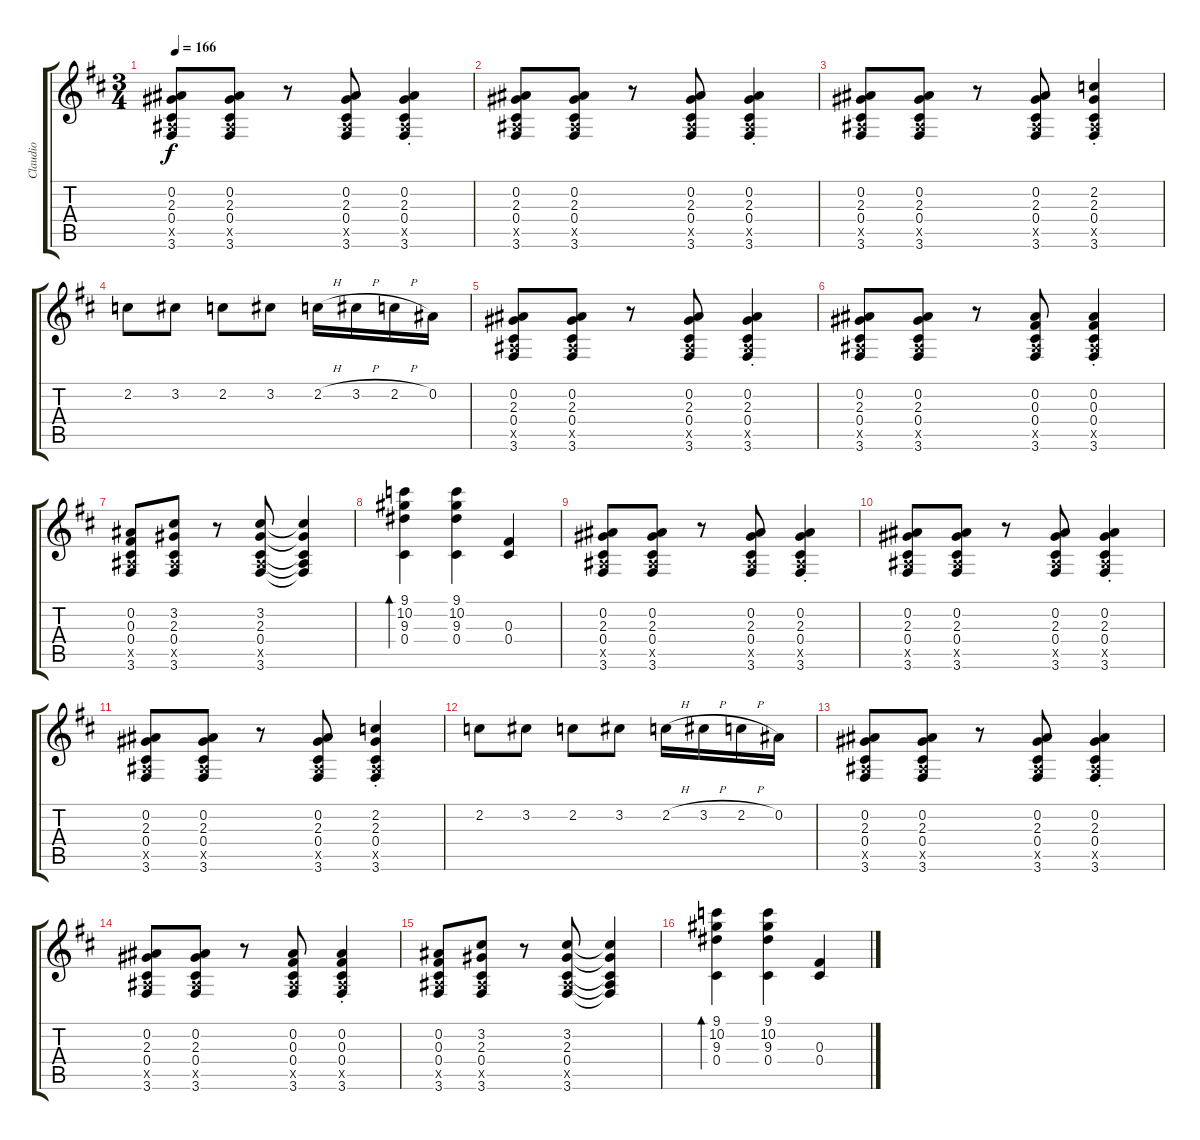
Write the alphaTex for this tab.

\track ("Claudio" "Claudio") {instrument distortionguitar}
\staff {score tabs}
\tuning (Eb4 Bb3 Gb3 Db3 Ab2 Eb2) {hide}
\ts (3 4)
\tempo 166
\clef g2
\ks d
(0.2 2.3 0.4 2.5{x} 3.6).8{dy f} (0.2 2.3 0.4 2.5{x} 3.6).8 r.8 (0.2 2.3 0.4 2.5{x} 3.6).8 (0.2{st} 2.3{st} 0.4{st} 2.5{st x} 3.6{st}).4 |
(0.2 2.3 0.4 2.5{x} 3.6).8 (0.2 2.3 0.4 2.5{x} 3.6).8 r.8 (0.2 2.3 0.4 2.5{x} 3.6).8 (0.2{st} 2.3{st} 0.4{st} 2.5{st x} 3.6{st}).4 |
(0.2 2.3 0.4 2.5{x} 3.6).8 (0.2 2.3 0.4 2.5{x} 3.6).8 r.8 (0.2 2.3 0.4 2.5{x} 3.6).8 (2.2{st} 2.3{st} 0.4{st} 2.5{st x} 3.6{st}).4 |
2.2.8 3.2.8 2.2.8 3.2.8 2.2{h}.16 3.2{h}.16 2.2{h}.16 0.2.16 |
(0.2 2.3 0.4 2.5{x} 3.6).8 (0.2 2.3 0.4 2.5{x} 3.6).8 r.8 (0.2 2.3 0.4 2.5{x} 3.6).8 (0.2{st} 2.3{st} 0.4{st} 2.5{st x} 3.6{st}).4 |
(0.2 2.3 0.4 2.5{x} 3.6).8 (0.2 2.3 0.4 2.5{x} 3.6).8 r.8 (0.2 0.3 0.4 2.5{x} 3.6).8 (0.2{st} 0.3{st} 0.4{st} 2.5{st x} 3.6{st}).4 |
(0.2 0.3 0.4 2.5{x} 3.6).8 (3.2 2.3 0.4 2.5{x} 3.6).8 r.8 (3.2 2.3 0.4 2.5{x} 3.6).8 (3.2{t} 2.3{t} 0.4{t} 2.5{t} 3.6{t}).4 |
(9.1 10.2 9.3 0.4).4{bd 120} (9.1 10.2 9.3 0.4).4 (0.3 0.4).4 |
(0.2 2.3 0.4 2.5{x} 3.6).8 (0.2 2.3 0.4 2.5{x} 3.6).8 r.8 (0.2 2.3 0.4 2.5{x} 3.6).8 (0.2{st} 2.3{st} 0.4{st} 2.5{st x} 3.6{st}).4 |
(0.2 2.3 0.4 2.5{x} 3.6).8 (0.2 2.3 0.4 2.5{x} 3.6).8 r.8 (0.2 2.3 0.4 2.5{x} 3.6).8 (0.2{st} 2.3{st} 0.4{st} 2.5{st x} 3.6{st}).4 |
(0.2 2.3 0.4 2.5{x} 3.6).8 (0.2 2.3 0.4 2.5{x} 3.6).8 r.8 (0.2 2.3 0.4 2.5{x} 3.6).8 (2.2{st} 2.3{st} 0.4{st} 2.5{st x} 3.6{st}).4 |
2.2.8 3.2.8 2.2.8 3.2.8 2.2{h}.16 3.2{h}.16 2.2{h}.16 0.2.16 |
(0.2 2.3 0.4 2.5{x} 3.6).8 (0.2 2.3 0.4 2.5{x} 3.6).8 r.8 (0.2 2.3 0.4 2.5{x} 3.6).8 (0.2{st} 2.3{st} 0.4{st} 2.5{st x} 3.6{st}).4 |
(0.2 2.3 0.4 2.5{x} 3.6).8 (0.2 2.3 0.4 2.5{x} 3.6).8 r.8 (0.2 0.3 0.4 2.5{x} 3.6).8 (0.2{st} 0.3{st} 0.4{st} 2.5{st x} 3.6{st}).4 |
(0.2 0.3 0.4 2.5{x} 3.6).8 (3.2 2.3 0.4 2.5{x} 3.6).8 r.8 (3.2 2.3 0.4 2.5{x} 3.6).8 (3.2{t} 2.3{t} 0.4{t} 2.5{t} 3.6{t}).4 |
(9.1 10.2 9.3 0.4).4{bd 120} (9.1 10.2 9.3 0.4).4 (0.3 0.4).4
